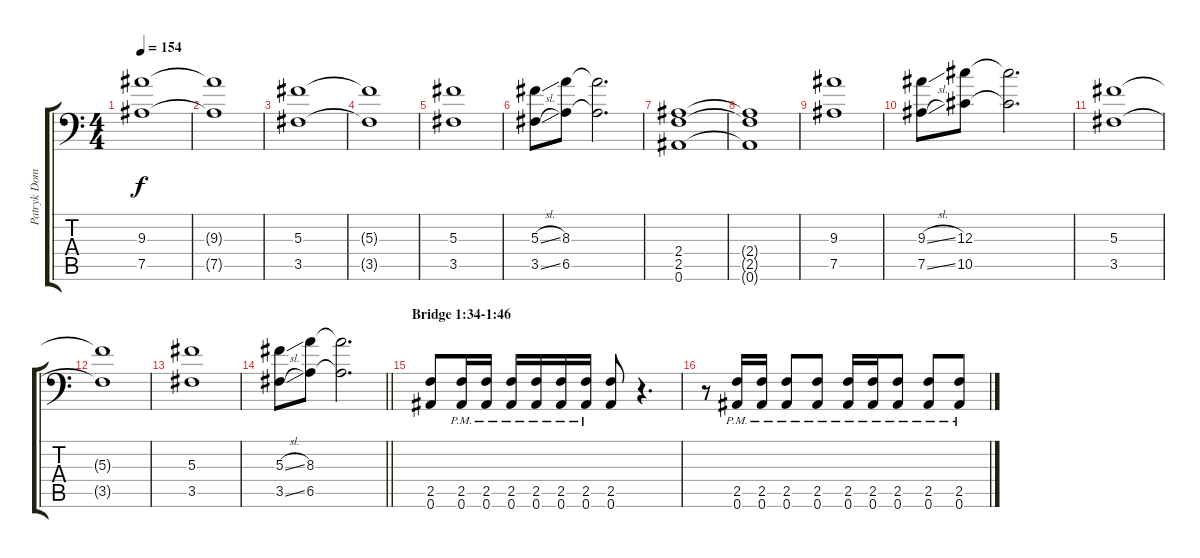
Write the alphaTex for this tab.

\track ("Patryk Dominik \"Seth\" Sztyber" "Patryk Dom") {instrument distortionguitar}
\staff {score tabs}
\tuning (Bb3 F3 Db3 Ab2 Eb2 Bb1) {hide}
\ts (4 4)
\tempo 154
\clef f4
\ks c
(9.3 7.5).1{dy f} |
(9.3{t} 7.5{t}).1 |
(5.3 3.5).1 |
(5.3{t} 3.5{t}).1 |
(5.3 3.5).1 |
(5.3{sl} 3.5{sl}).8 (8.3 6.5).8 (8.3{t} 6.5{t}).2{d} |
(2.4 2.5 0.6).1 |
(2.4{t} 2.5{t} 0.6{t}).1 |
(9.3 7.5).1 |
(9.3{sl} 7.5{sl}).8 (12.3 10.5).8 (12.3{t} 10.5{t}).2{d} |
(5.3 3.5).1 |
(5.3{t} 3.5{t}).1 |
(5.3 3.5).1 |
\barLineRight lightlight
(5.3{sl} 3.5{sl}).8 (8.3 6.5).8 (8.3{t} 6.5{t}).2{d} |
\section ("" "Bridge 1:34-1:46")
(2.5 0.6).8 (2.5{pm} 0.6{pm}).16 (2.5{pm} 0.6{pm}).16 (2.5{pm} 0.6{pm}).16 (2.5{pm} 0.6{pm}).16 (2.5{pm} 0.6{pm}).16 (2.5{pm} 0.6{pm}).16 (2.5 0.6).8 r.4{d} |
r.8 (2.5{pm} 0.6{pm}).16 (2.5{pm} 0.6{pm}).16 (2.5{pm} 0.6{pm}).8 (2.5{pm} 0.6{pm}).8 (2.5{pm} 0.6{pm}).16 (2.5{pm} 0.6{pm}).16 (2.5{pm} 0.6{pm}).8 (2.5{pm} 0.6{pm}).8 (2.5{pm} 0.6{pm}).8
